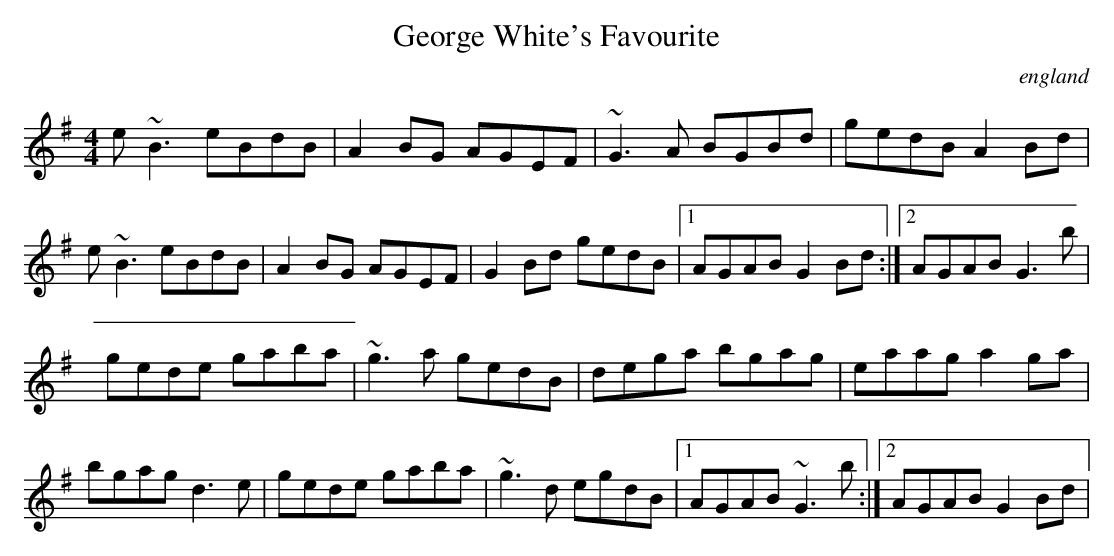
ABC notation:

X:1
T:George White's Favourite
O:england
M:4/4
L:1/8
K:G
e~B3 eBdB|A2BG AGEF|~G3A BGBd|gedB A2Bd|
e~B3 eBdB|A2BG AGEF|G2Bd gedB|1AGAB G2Bd:|2AGAB G3b|
gede gaba|~g3a gedB|dega bgag|eaag a2ga|
bgag d3e|gede gaba|~g3d egdB|1AGAB ~G3b:|2AGAB G2Bd|
